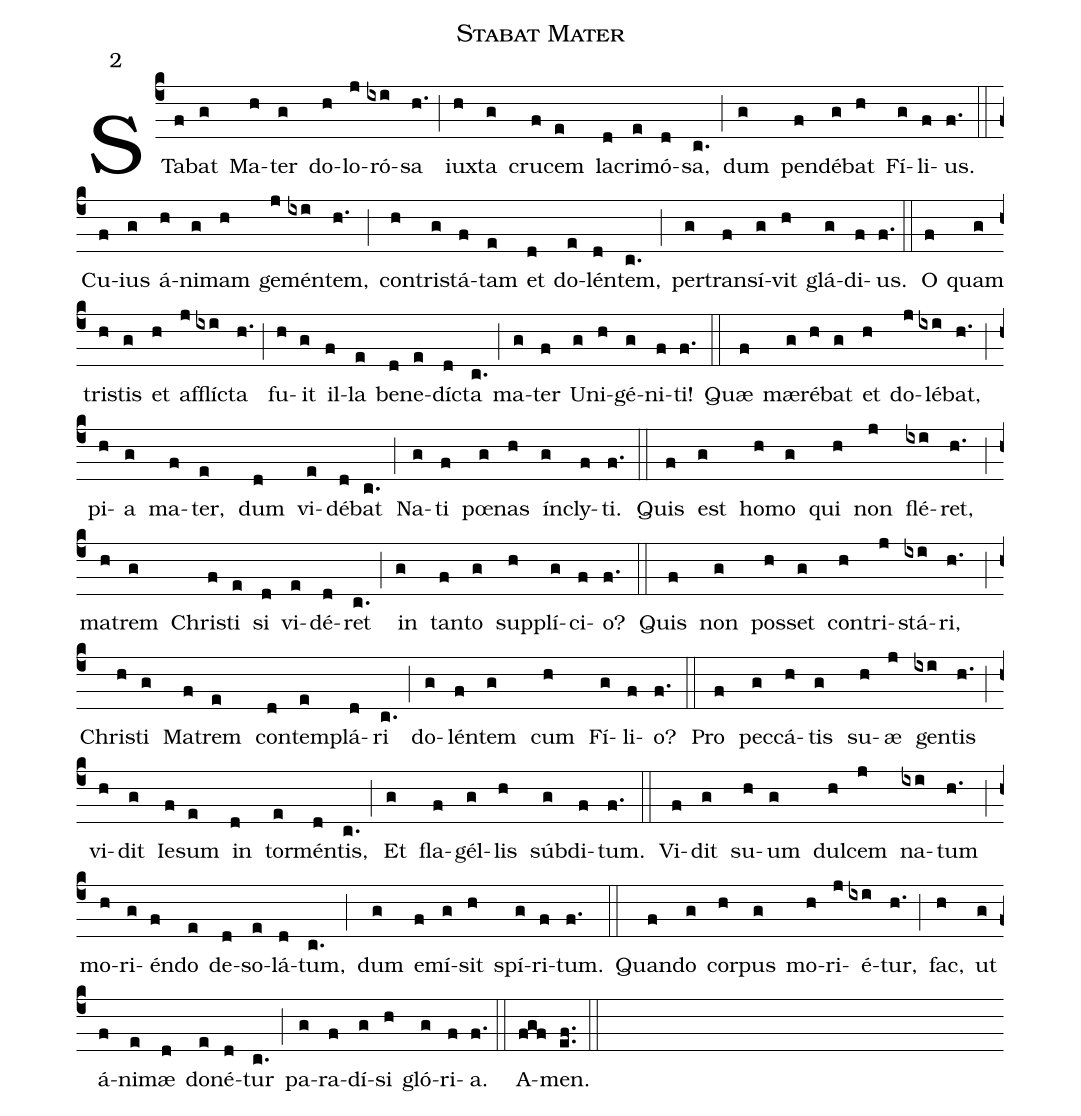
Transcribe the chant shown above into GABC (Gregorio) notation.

name: Stabat Mater;
mode: 2;
%%
(c4)
STa(f)bat(g) Ma(h)ter(g) do(h)lo(j)ró(ixi)sa(h.) (;)
iux(h)ta(g) cru(f)cem(e) la(d)cri(e)mó(d)sa,(c.) (;)
dum(g) pen(f)dé(g)bat(h) Fí(g)li(f)us.(f.) (::)

Cu(f)ius(g) á(h)ni(g)mam(h) ge(j)mén(ixi)tem,(h.) (;)
con(h)tri(g)stá(f)tam(e) et(d) do(e)lén(d)tem,(c.) (;)
per(g)tran(f)sí(g)vit(h) glá(g)di(f)us.(f.) (::)

O(f) quam(g) tri(h)stis(g) et(h) af(j)flí(ixi)cta(h.) (;)
fu(h)it(g) il(f)la(e) be(d)ne(e)dí(d)cta(c.) (;)
ma(g)ter(f) U(g)ni(h)gé(g)ni(f)ti!(f.) (::)

Quæ(f) mæ(g)ré(h)bat(g) et(h) do(j)lé(ixi)bat,(h.) (;)
pi(h)a(g) ma(f)ter,(e) dum(d) vi(e)dé(d)bat(c.) (;)
Na(g)ti(f) pœ(g)nas(h) ín(g)cly(f)ti.(f.) (::)

Quis(f) est(g) ho(h)mo(g) qui(h) non(j) flé(ixi)ret,(h.) (;)
ma(h)trem(g) Chri(f)sti(e) si(d) vi(e)dé(d)ret(c.) (;)
in(g) tan(f)to(g) sup(h)plí(g)ci(f)o?(f.) (::)

Quis(f) non(g) pos(h)set(g) con(h)tri(j)stá(ixi)ri,(h.) (;)
Chri(h)sti(g) Ma(f)trem(e) con(d)tem(e)plá(d)ri(c.) (;)
do(g)lén(f)tem(g) cum(h) Fí(g)li(f)o?(f.) (::)

Pro(f) pec(g)cá(h)tis(g) su(h)æ(j) gen(ixi)tis(h.) (;)
vi(h)dit(g) Ie(f)sum(e) in(d) tor(e)mén(d)tis,(c.) (;)
Et(g) fla(f)gél(g)lis(h) súb(g)di(f)tum.(f.) (::)

Vi(f)dit(g) su(h)um(g) dul(h)cem(j) na(ixi)tum(h.) (;)
mo(h)ri(g)én(f)do(e) de(d)so(e)lá(d)tum,(c.) (;)
dum(g) e(f)mí(g)sit(h) spí(g)ri(f)tum.(f.) (::)

Quan(f)do(g) cor(h)pus(g) mo(h)ri(j)é(ixi)tur,(h.) (;)
fac,(h) ut(g) á(f)ni(e)mæ(d) do(e)né(d)tur(c.) (;)
pa(g)ra(f)dí(g)si(h) gló(g)ri(f)a.(f.) (::)

A(fgf)men.(ef..) (::)
